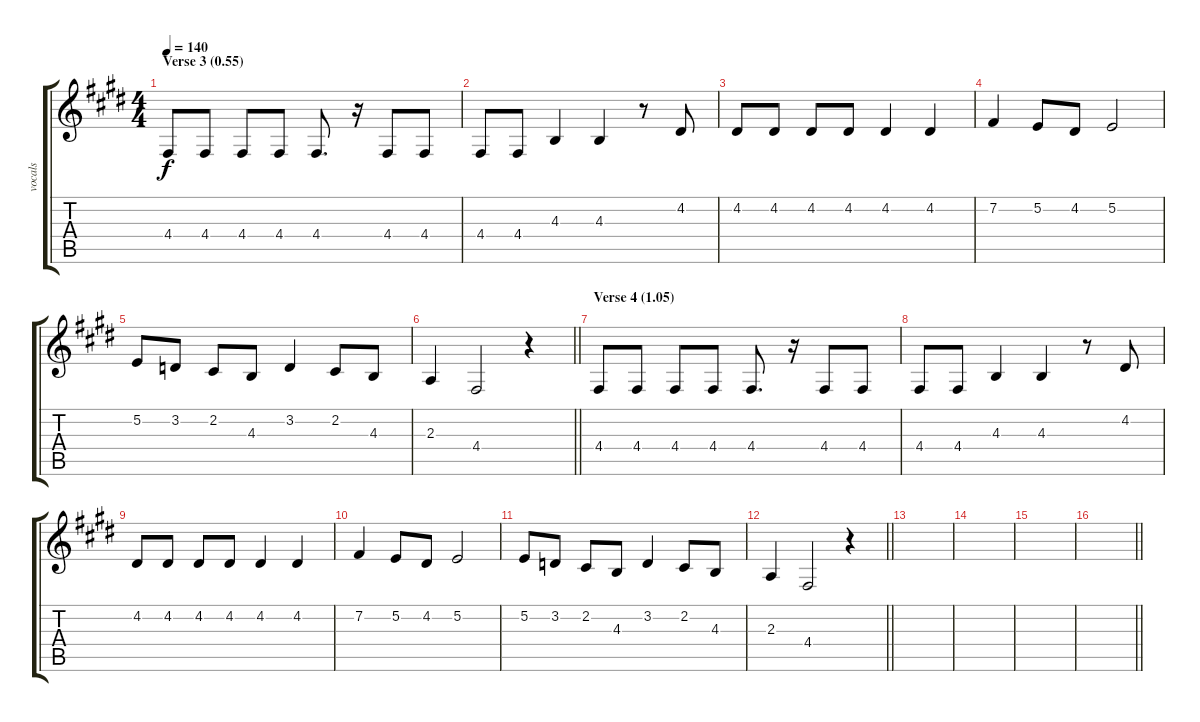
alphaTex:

\track ("vocals" "vocals") {instrument altosax}
\staff {score tabs}
\tuning (E4 B3 G3 D3 A2 E2) {hide}
\ts (4 4)
\section ("" "Verse 3 (0.55)")
\tempo 140
\clef g2
\ks e
4.4.8{dy f} 4.4.8 4.4.8 4.4.8 4.4.8{d} r.16 4.4.8 4.4.8 |
4.4.8 4.4.8 4.3.4 4.3.4 r.8 4.2.8 |
4.2.8 4.2.8 4.2.8 4.2.8 4.2.4 4.2.4 |
7.2.4 5.2.8 4.2.8 5.2.2 |
5.2.8 3.2.8 2.2.8 4.3.8 3.2.4 2.2.8 4.3.8 |
\barLineRight lightlight
2.3.4 4.4.2 r.4 |
\section ("" "Verse 4 (1.05)")
4.4.8 4.4.8 4.4.8 4.4.8 4.4.8{d} r.16 4.4.8 4.4.8 |
4.4.8 4.4.8 4.3.4 4.3.4 r.8 4.2.8 |
4.2.8 4.2.8 4.2.8 4.2.8 4.2.4 4.2.4 |
7.2.4 5.2.8 4.2.8 5.2.2 |
5.2.8 3.2.8 2.2.8 4.3.8 3.2.4 2.2.8 4.3.8 |
\barLineRight lightlight
2.3.4 4.4.2 r.4 |
|
|
|
\barLineRight lightlight
